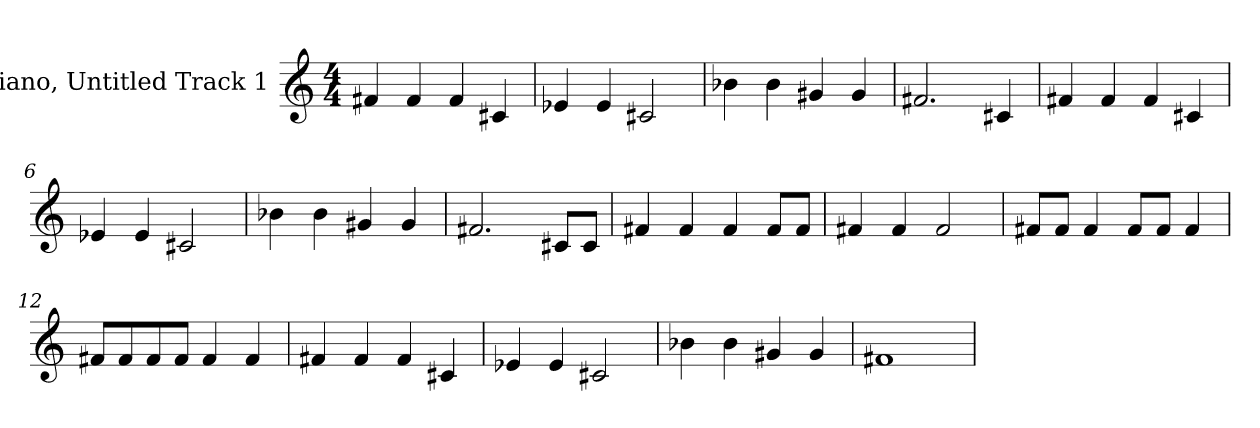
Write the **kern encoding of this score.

**kern
*part1
*staff1
*I"Piano, Untitled Track 1
*I'Pno.
*clefG2
*k[]
*M4/4
*MM150
=1
4f#X/
4f#/
4f#/
4c#X/
=2
4e-X/
4e-/
2c#X/
=3
4b-X\
4b-\
4g#X/
4g#/
=4
2.f#X/
4c#X/
=5
4f#X/
4f#/
4f#/
4c#X/
=6
4e-X/
4e-/
2c#X/
=7
4b-X\
4b-\
4g#X/
4g#/
=8
2.f#X/
8c#X/L
8c#/J
!!LO:LB:g=z
=9
4f#X/
4f#/
4f#/
8f#/L
8f#/J
=10
4f#X/
4f#/
2f#/
=11
8f#X/L
8f#/J
4f#/
8f#/L
8f#/J
4f#/
=12
8f#X/L
8f#/
8f#/
8f#/J
4f#/
4f#/
=13
4f#X/
4f#/
4f#/
4c#X/
=14
4e-X/
4e-/
2c#X/
=15
4b-X\
4b-\
4g#X/
4g#/
=16
1f#X
=
*-
